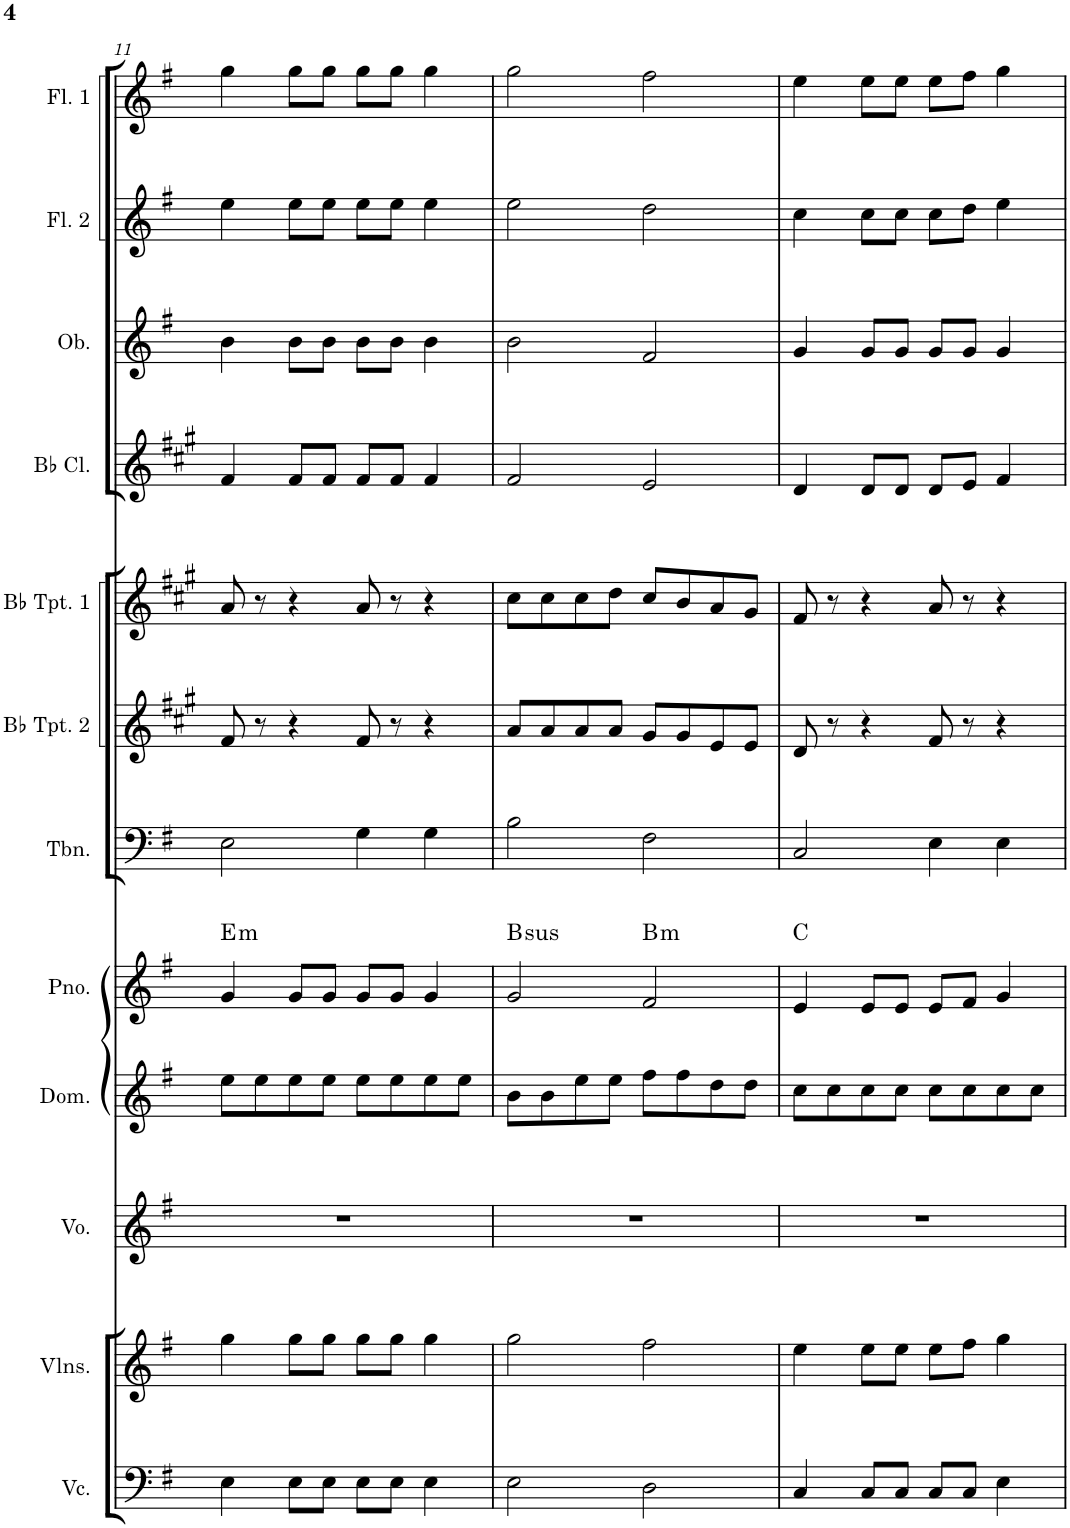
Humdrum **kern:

**kern	**kern	**kern	**kern	**kern	**harte	**kern	**kern	**kern	**kern	**kern	**kern	**kern
*part12	*part11	*part10	*part9	*part8	*part8	*part7	*part6	*part5	*part4	*part3	*part2	*part1
*staff12	*staff11	*staff10	*staff9	*staff8	*	*staff7	*staff6	*staff5	*staff4	*staff3	*staff2	*staff1
*I"Violoncello	*I"Violins	*I"Voice	*I"Domra	*I"Piano	*	*I"Trombone	*I"Bb Trumpet 2	*I"Bb Trumpet 1	*I"Bb Clarinet	*I"Oboe	*I"Flute 2	*I"Flute 1
*I'Vc.	*I'Vlns.	*I'Vo.	*I'Dom.	*I'Pno.	*	*I'Tbn.	*I'Bb Tpt. 2	*I'Bb Tpt. 1	*I'Bb Cl.	*I'Ob.	*I'Fl. 2	*I'Fl. 1
!!LO:PB:g=z
*clefF4	*clefG2	*clefG2	*clefG2	*clefG2	*	*clefF4	*clefG2	*clefG2	*clefG2	*clefG2	*clefG2	*clefG2
*	*	*	*	*	*	*	*Trd1c2	*Trd1c2	*Trd1c2	*	*	*
*k[f#]	*k[f#]	*k[f#]	*k[f#]	*k[f#]	*	*k[f#]	*k[f#c#g#]	*k[f#c#g#]	*k[f#c#g#]	*k[f#]	*k[f#]	*k[f#]
*M4/4	*M4/4	*M4/4	*M4/4	*M4/4	*	*M4/4	*M4/4	*M4/4	*M4/4	*M4/4	*M4/4	*M4/4
=11	=11	=11	=11	=11	=11	=11	=11	=11	=11	=11	=11	=11
!	!	!	!	!	!LO:H:kt=m	!	!	!	!	!	!	!
4E\	4gg\	1r	8ee\L	4g/	E:min	2E\	8f#/	8a/	4f#/	4b\	4ee\	4gg\
.	.	.	8ee\	.	.	.	8r	8r	.	.	.	.
8E\L	8gg\L	.	8ee\	8g/L	.	.	4r	4r	8f#/L	8b\L	8ee\L	8gg\L
8E\J	8gg\J	.	8ee\J	8g/J	.	.	.	.	8f#/J	8b\J	8ee\J	8gg\J
8E\L	8gg\L	.	8ee\L	8g/L	.	4G\	8f#/	8a/	8f#/L	8b\L	8ee\L	8gg\L
8E\J	8gg\J	.	8ee\	8g/J	.	.	8r	8r	8f#/J	8b\J	8ee\J	8gg\J
4E\	4gg\	.	8ee\	4g/	.	4G\	4r	4r	4f#/	4b\	4ee\	4gg\
.	.	.	8ee\J	.	.	.	.	.	.	.	.	.
=12	=12	=12	=12	=12	=12	=12	=12	=12	=12	=12	=12	=12
!	!	!	!	!	!LO:H:kt=sus	!	!	!	!	!	!	!
2E\	2gg\	1r	8b\L	2g/	B:sus4	2B\	8a/L	8cc#\L	2f#/	2b\	2ee\	2gg\
.	.	.	8b\	.	.	.	8a/	8cc#\	.	.	.	.
.	.	.	8ee\	.	.	.	8a/	8cc#\	.	.	.	.
.	.	.	8ee\J	.	.	.	8a/J	8dd\J	.	.	.	.
!	!	!	!	!	!LO:H:kt=m	!	!	!	!	!	!	!
2D\	2ff#\	.	8ff#\L	2f#/	B:min	2F#\	8g#/L	8cc#/L	2e/	2f#/	2dd\	2ff#\
.	.	.	8ff#\	.	.	.	8g#/	8b/	.	.	.	.
.	.	.	8dd\	.	.	.	8e/	8a/	.	.	.	.
.	.	.	8dd\J	.	.	.	8e/J	8g#/J	.	.	.	.
=13	=13	=13	=13	=13	=13	=13	=13	=13	=13	=13	=13	=13
4C/	4ee\	1r	8cc\L	4e/	C:maj	2C/	8d/	8f#/	4d/	4g/	4cc\	4ee\
.	.	.	8cc\	.	.	.	8r	8r	.	.	.	.
8C/L	8ee\L	.	8cc\	8e/L	.	.	4r	4r	8d/L	8g/L	8cc\L	8ee\L
8C/J	8ee\J	.	8cc\J	8e/J	.	.	.	.	8d/J	8g/J	8cc\J	8ee\J
8C/L	8ee\L	.	8cc\L	8e/L	.	4E\	8f#/	8a/	8d/L	8g/L	8cc\L	8ee\L
8C/J	8ff#\J	.	8cc\	8f#/J	.	.	8r	8r	8e/J	8g/J	8dd\J	8ff#\J
4E\	4gg\	.	8cc\	4g/	.	4E\	4r	4r	4f#/	4g/	4ee\	4gg\
.	.	.	8cc\J	.	.	.	.	.	.	.	.	.
=	=	=	=	=	=	=	=	=	=	=	=	=
*-	*-	*-	*-	*-	*-	*-	*-	*-	*-	*-	*-	*-
